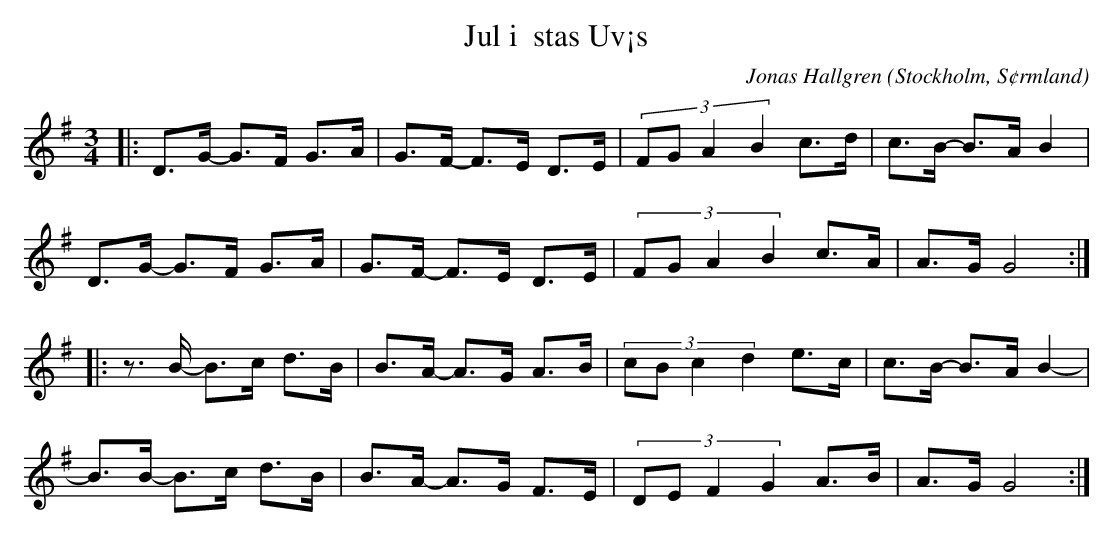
X:1
T:Jul i  stas Uv¡s
C:Jonas Hallgren
O:Stockholm, S¢rmland
M:3/4
L:1/16
K:G
|: D3G- G3F G3A | G3F- F3E D3E | (3:2:4 F2G2A4B4 c3d| c3B- B3A B4 |
   D3G- G3F G3A | G3F- F3E D3E | (3:2:4 F2G2A4B4 c3A| A3G G8 :|
|: z3B- B3c d3B | B3A- A3G A3B | (3:2:4 c2B2c4d4 e3c | c3B- B3A B4- |
   B3B- B3c d3B | B3A- A3G F3E | (3:2:4 D2E2F4G4 A3B | A3G G8 :|
